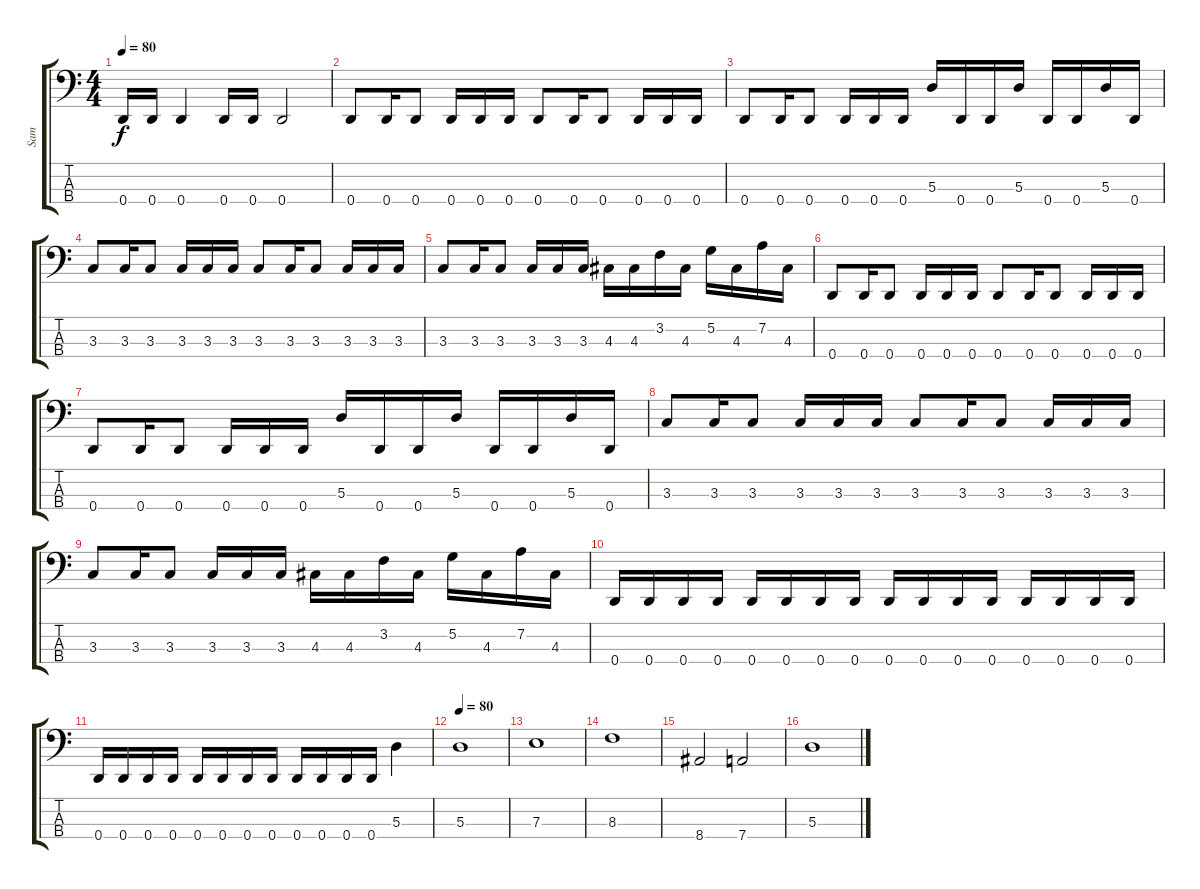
\track ("Sam" "Sam") {instrument electricbassfinger}
\staff {score tabs}
\tuning (G2 D2 A1 D1) {hide}
\ts (4 4)
\tempo 80
\clef f4
\ks c
0.4.16{dy f} 0.4.16 0.4.4 0.4.16 0.4.16 0.4.2 |
0.4.8 0.4.16 0.4.8 0.4.16 0.4.16 0.4.16 0.4.8 0.4.16 0.4.8 0.4.16 0.4.16 0.4.16 |
0.4.8 0.4.16 0.4.8 0.4.16 0.4.16 0.4.16 5.3.16 0.4.16 0.4.16 5.3.16 0.4.16 0.4.16 5.3.16 0.4.16 |
3.3.8 3.3.16 3.3.8 3.3.16 3.3.16 3.3.16 3.3.8 3.3.16 3.3.8 3.3.16 3.3.16 3.3.16 |
3.3.8 3.3.16 3.3.8 3.3.16 3.3.16 3.3.16 4.3.16 4.3.16 3.2.16 4.3.16 5.2.16 4.3.16 7.2.16 4.3.16 |
0.4.8 0.4.16 0.4.8 0.4.16 0.4.16 0.4.16 0.4.8 0.4.16 0.4.8 0.4.16 0.4.16 0.4.16 |
0.4.8 0.4.16 0.4.8 0.4.16 0.4.16 0.4.16 5.3.16 0.4.16 0.4.16 5.3.16 0.4.16 0.4.16 5.3.16 0.4.16 |
3.3.8 3.3.16 3.3.8 3.3.16 3.3.16 3.3.16 3.3.8 3.3.16 3.3.8 3.3.16 3.3.16 3.3.16 |
3.3.8 3.3.16 3.3.8 3.3.16 3.3.16 3.3.16 4.3.16 4.3.16 3.2.16 4.3.16 5.2.16 4.3.16 7.2.16 4.3.16 |
0.4.16 0.4.16 0.4.16 0.4.16 0.4.16 0.4.16 0.4.16 0.4.16 0.4.16 0.4.16 0.4.16 0.4.16 0.4.16 0.4.16 0.4.16 0.4.16 |
0.4.16 0.4.16 0.4.16 0.4.16 0.4.16 0.4.16 0.4.16 0.4.16 0.4.16 0.4.16 0.4.16 0.4.16 5.3.4 |
\tempo 80
5.3.1 |
7.3.1 |
8.3.1 |
8.4.2 7.4.2 |
5.3.1
